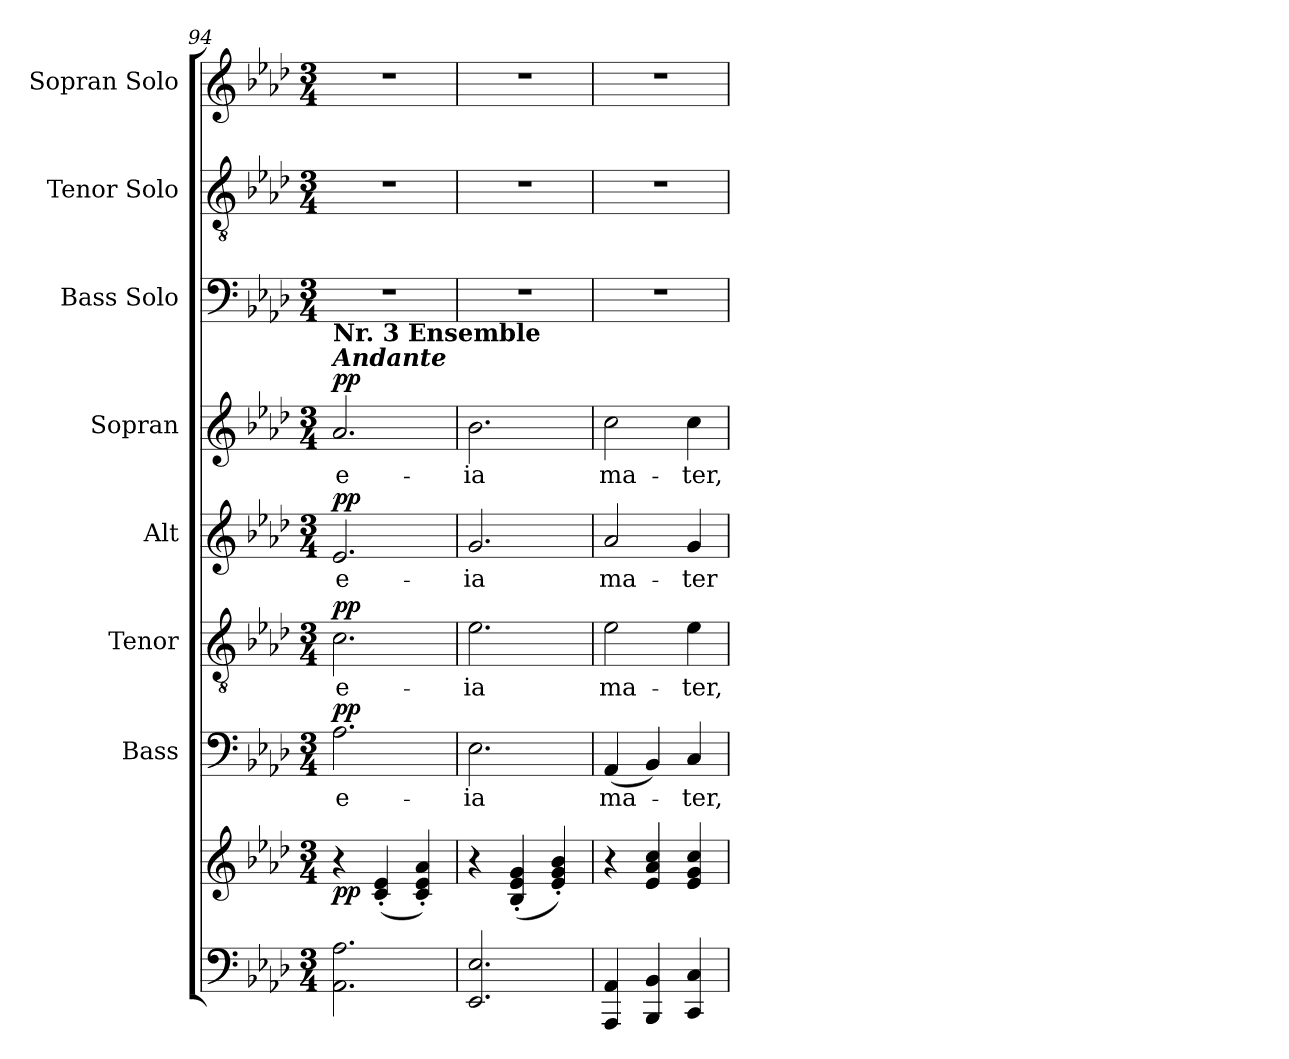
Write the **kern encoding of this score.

**kern	**kern	**dynam	**kern	**text	**dynam	**kern	**text	**dynam	**kern	**text	**dynam	**kern	**text	**dynam	**kern	**kern	**kern
*part8	*part8	*part8	*part7	*part7	*part7	*part6	*part6	*part6	*part5	*part5	*part5	*part4	*part4	*part4	*part3	*part2	*part1
*staff9	*staff8	*staff8/9	*staff7	*staff7	*staff7	*staff6	*staff6	*staff6	*staff5	*staff5	*staff5	*staff4	*staff4	*staff4	*staff3	*staff2	*staff1
*	*	*	*I"Bass	*	*	*I"Tenor	*	*	*I"Alt	*	*	*I"Sopran	*	*	*I"Bass Solo	*I"Tenor Solo	*I"Sopran Solo
*	*	*	*I'B.	*	*	*I'T.	*	*	*I'A.	*	*	*I'S.	*	*	*I'B. Solo	*I'T. Solo	*I'S. Solo
!!LO:PB:g=z
*clefF4	*clefG2	*	*clefF4	*	*	*clefGv2	*	*	*clefG2	*	*	*clefG2	*	*	*clefF4	*clefGv2	*clefG2
*k[b-e-a-d-]	*k[b-e-a-d-]	*	*k[b-e-a-d-]	*	*	*k[b-e-a-d-]	*	*	*k[b-e-a-d-]	*	*	*k[b-e-a-d-]	*	*	*k[b-e-a-d-]	*k[b-e-a-d-]	*k[b-e-a-d-]
*A-:	*A-:	*	*A-:	*	*	*A-:	*	*	*A-:	*	*	*A-:	*	*	*A-:	*A-:	*A-:
*M3/4	*M3/4	*	*M3/4	*	*	*M3/4	*	*	*M3/4	*	*	*M3/4	*	*	*M3/4	*M3/4	*M3/4
=94	=94	=94	=94	=94	=94	=94	=94	=94	=94	=94	=94	=94	=94	=94	=94	=94	=94
!	!	!	!	!	!	!	!	!	!	!	!	!LO:TX:a:Bi:t=Andante	!	!	!	!	!
!	!	!	!	!	!	!	!	!	!	!	!	!LO:TX:a:B:t=Nr. 3 Ensemble	!	!	!	!	!
!	!	!LO:DY:b	!	!LO:LY:b	!LO:DY:a	!	!LO:LY:b	!LO:DY:a	!	!LO:LY:b	!LO:DY:a	!	!LO:LY:b	!LO:DY:a	!	!	!
2.AA-\ 2.A-\	4r	pp	2.A-\	e-	pp	2.c\	e-	pp	2.e-/	e-	pp	2.a-/	e-	pp	2.r	2.r	2.r
.	(<4c/'< 4e-/'<	.	.	.	.	.	.	.	.	.	.	.	.	.	.	.	.
.	4c/'< 4e-/'< 4a-/'<)	.	.	.	.	.	.	.	.	.	.	.	.	.	.	.	.
=95	=95	=95	=95	=95	=95	=95	=95	=95	=95	=95	=95	=95	=95	=95	=95	=95	=95
!	!	!	!	!LO:LY:b	!	!	!LO:LY:b	!	!	!LO:LY:b	!	!	!LO:LY:b	!	!	!	!
2.EE-/ 2.E-/	4r	.	2.E-\	-ia	.	2.e-\	-ia	.	2.g/	-ia	.	2.b-\	-ia	.	2.r	2.r	2.r
.	(<4B-/'< 4e-/'< 4g/'<	.	.	.	.	.	.	.	.	.	.	.	.	.	.	.	.
.	4e-/'< 4g/'< 4b-/'<)	.	.	.	.	.	.	.	.	.	.	.	.	.	.	.	.
=96	=96	=96	=96	=96	=96	=96	=96	=96	=96	=96	=96	=96	=96	=96	=96	=96	=96
!	!	!	!	!LO:LY:b	!	!	!LO:LY:b	!	!	!LO:LY:b	!	!	!LO:LY:b	!	!	!	!
4AAA-/ 4AA-/	4r	.	(<4AA-/	ma-	.	2e-\	ma-	.	2a-/	ma-	.	2cc\	ma-	.	2.r	2.r	2.r
4BBB-/ 4BB-/	4e-/ 4a-/ 4cc/	.	4BB-/)	.	.	.	.	.	.	.	.	.	.	.	.	.	.
!	!	!	!	!LO:LY:b	!	!	!LO:LY:b	!	!	!LO:LY:b	!	!	!LO:LY:b	!	!	!	!
4CC/ 4C/	4e-/ 4g/ 4cc/	.	4C/	-ter,	.	4e-\	-ter,	.	4g/	-ter	.	4cc\	-ter,	.	.	.	.
=	=	=	=	=	=	=	=	=	=	=	=	=	=	=	=	=	=
*-	*-	*-	*-	*-	*-	*-	*-	*-	*-	*-	*-	*-	*-	*-	*-	*-	*-
